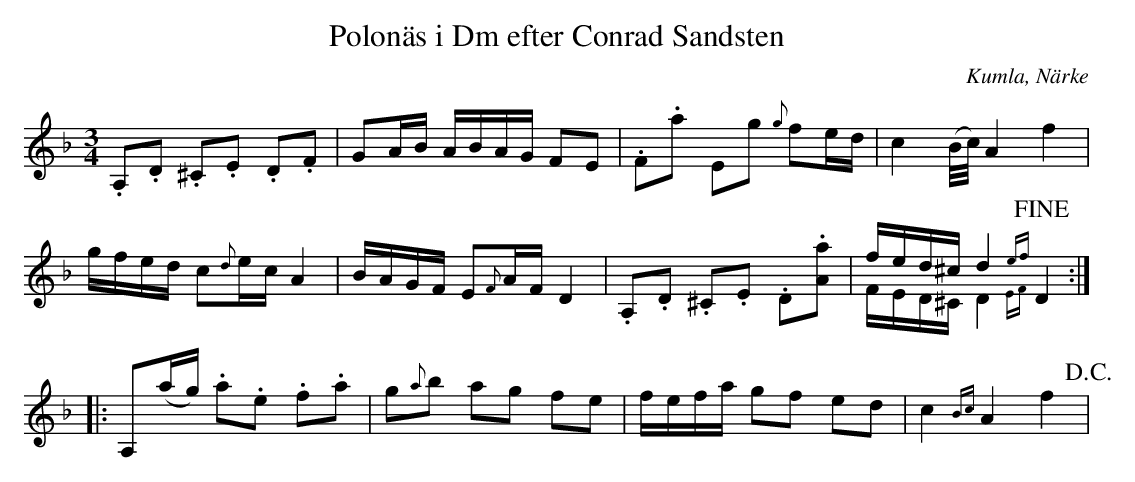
X:1
T:Polonäs i Dm efter Conrad Sandsten
O:Kumla, Närke
M:3/4
L:1/16
K:Dm
.A,2.D2 .^C2.E2 .D2.F2 | G2AB ABAG F2E2 | .F2.a2 E2g2 {g}f2ed | c4 (B/c/)A4 f4 |
gfed c2{d}ec A4 | BAGF E2{F}AF D4 | .A,2.D2 .^C2.E2 .D2.[Aa]2 | fed^c d4{ef} !fine! D4 & FED^C D4{EF} x4 ::
A,2(ag)  .a2.e2 .f2.a2 | g2{a}b2 a2g2 f2e2 | fefa g2f2 e2d2 | c4 {Bc}A4 f4 !D.C.! |
